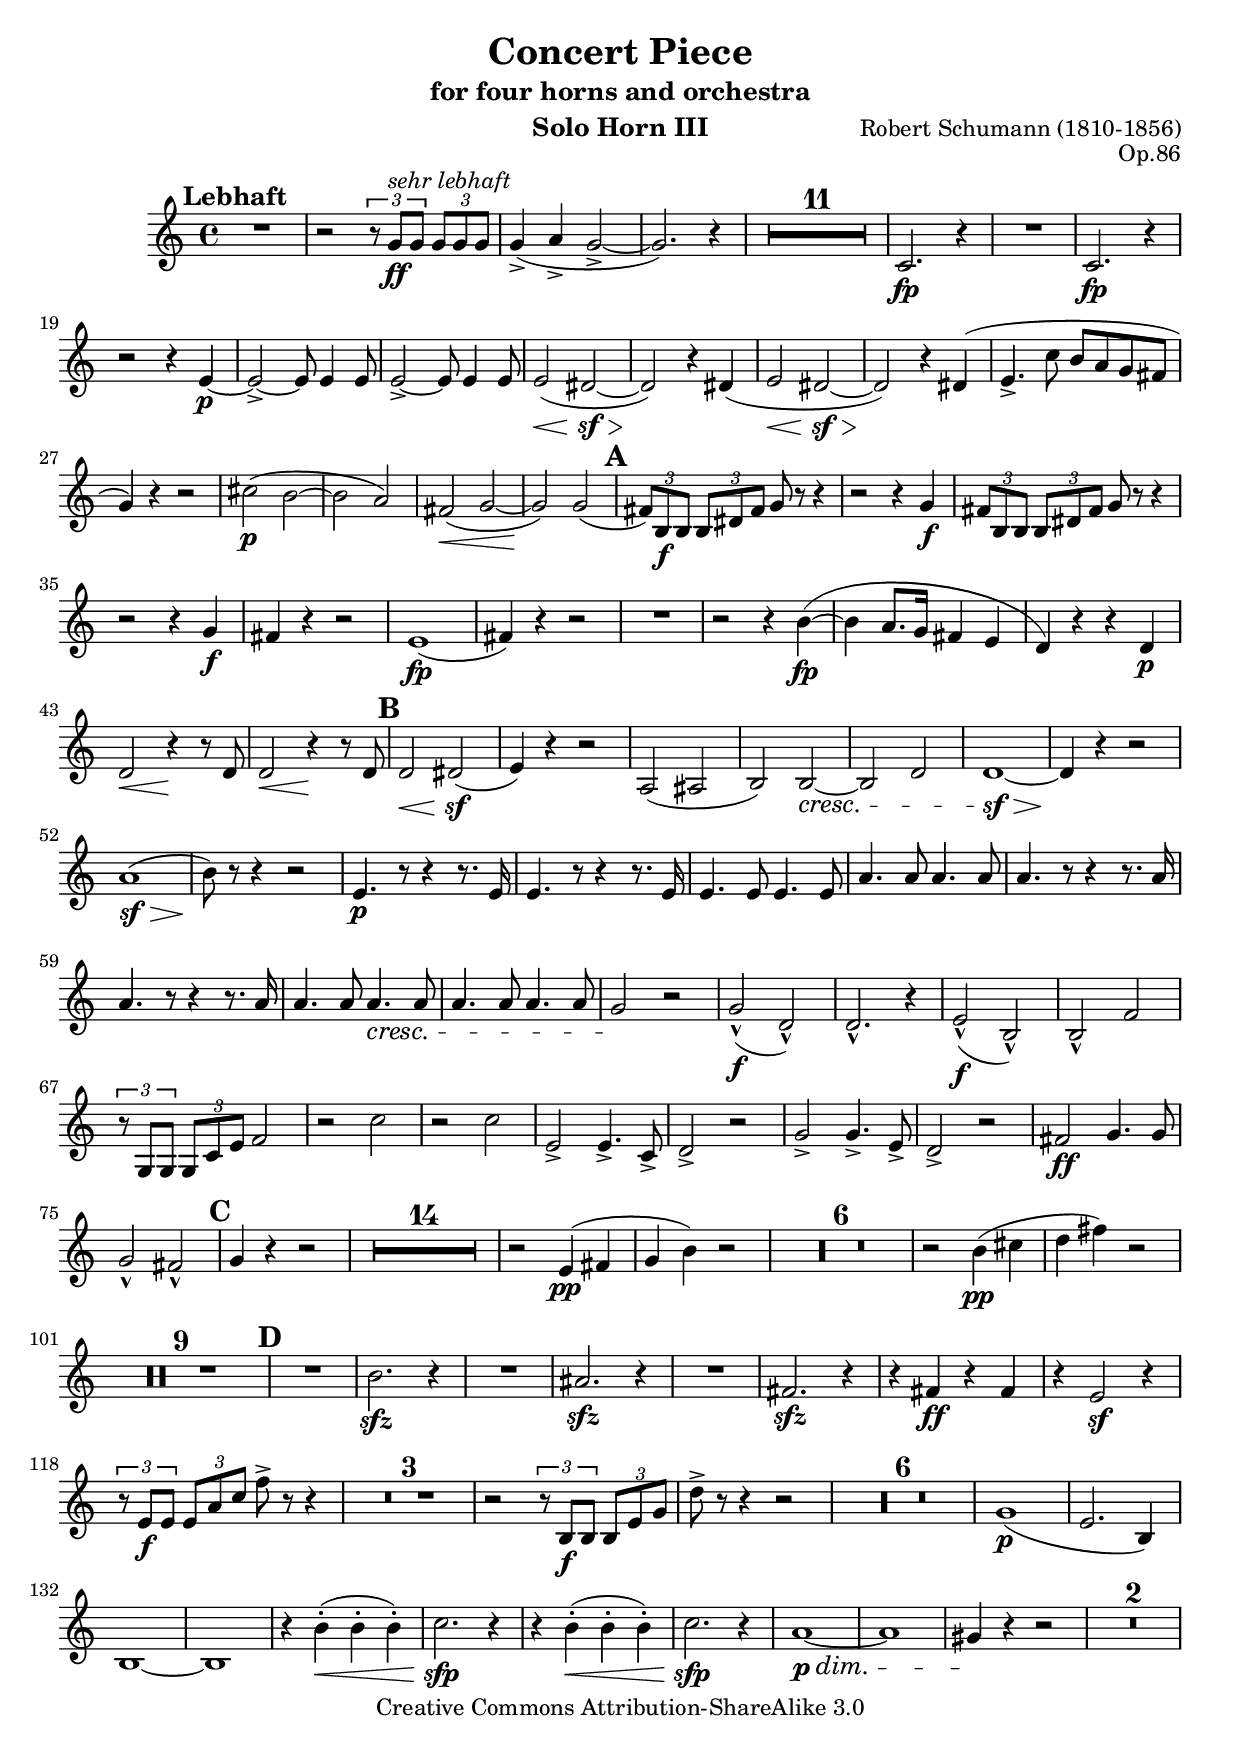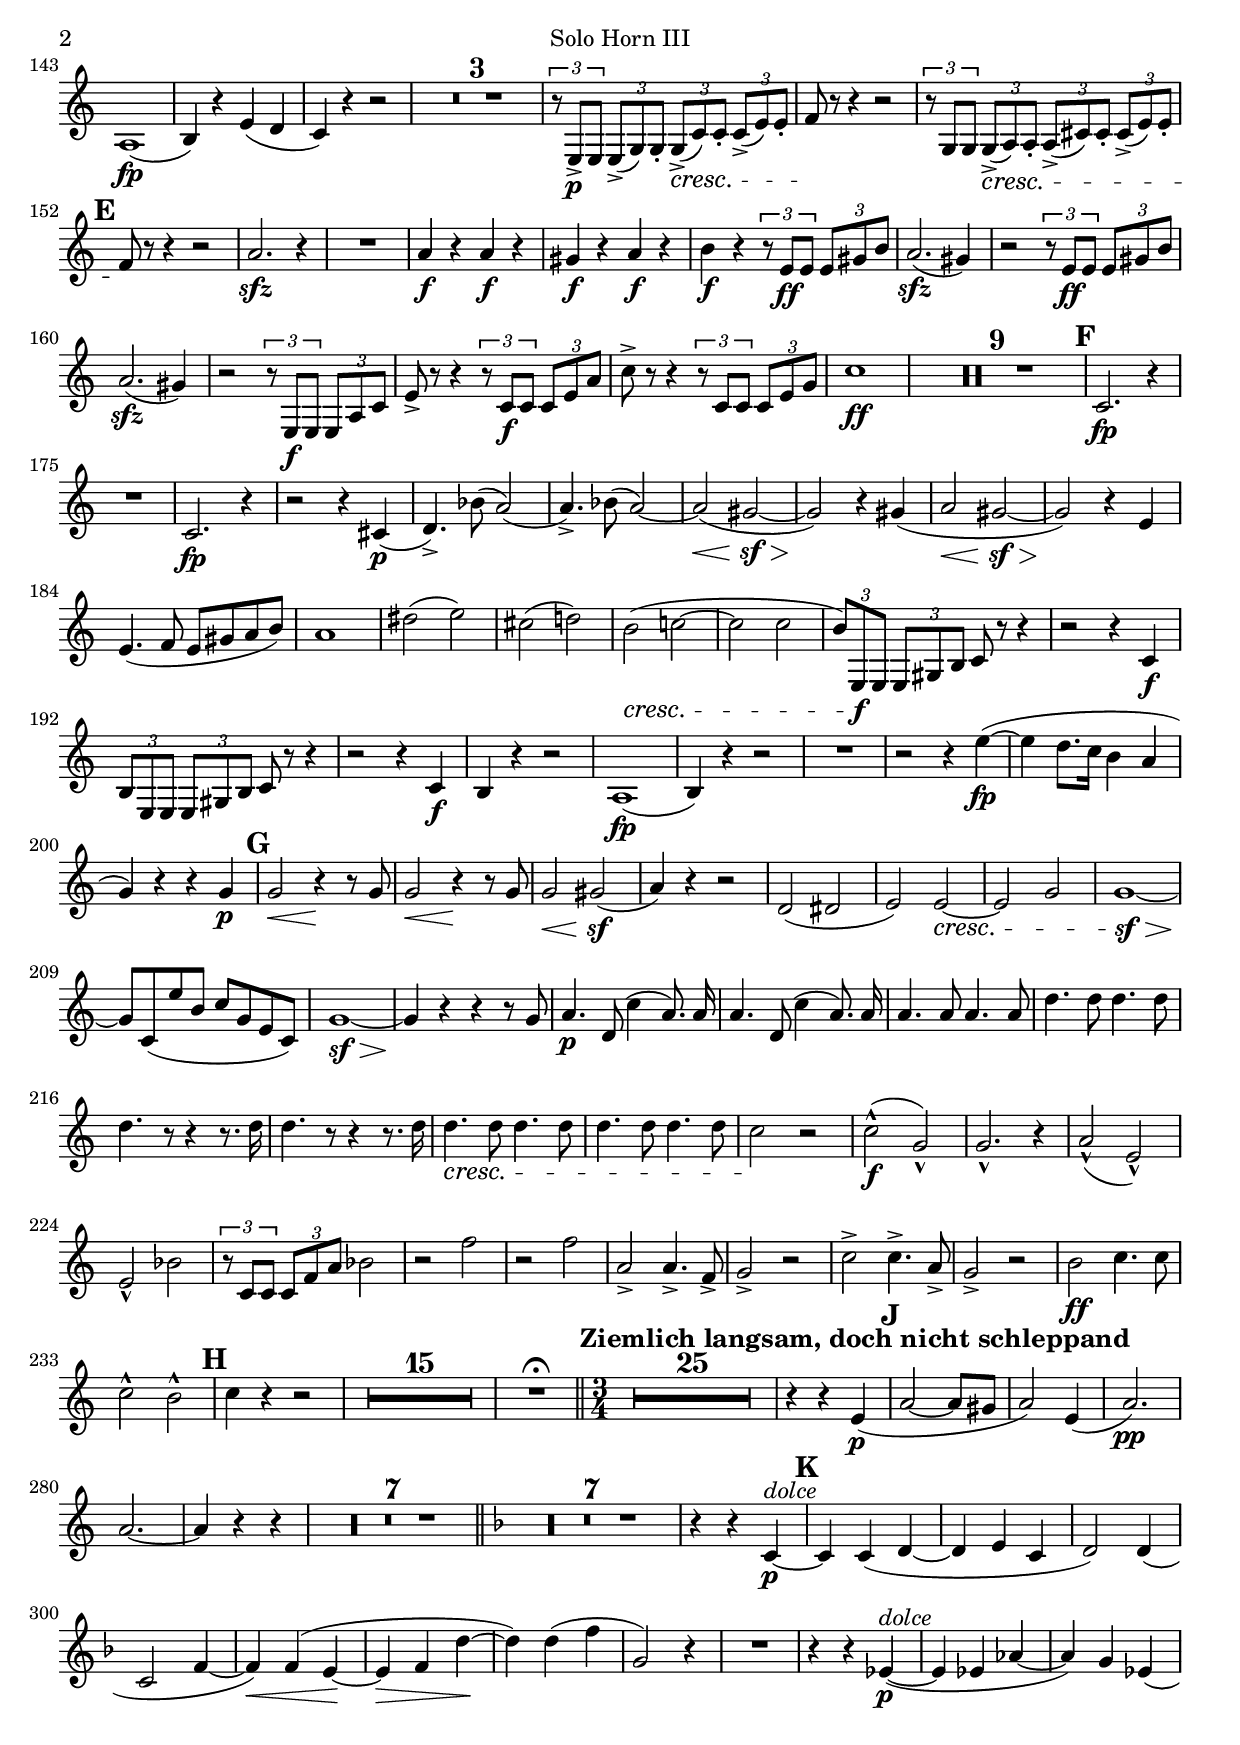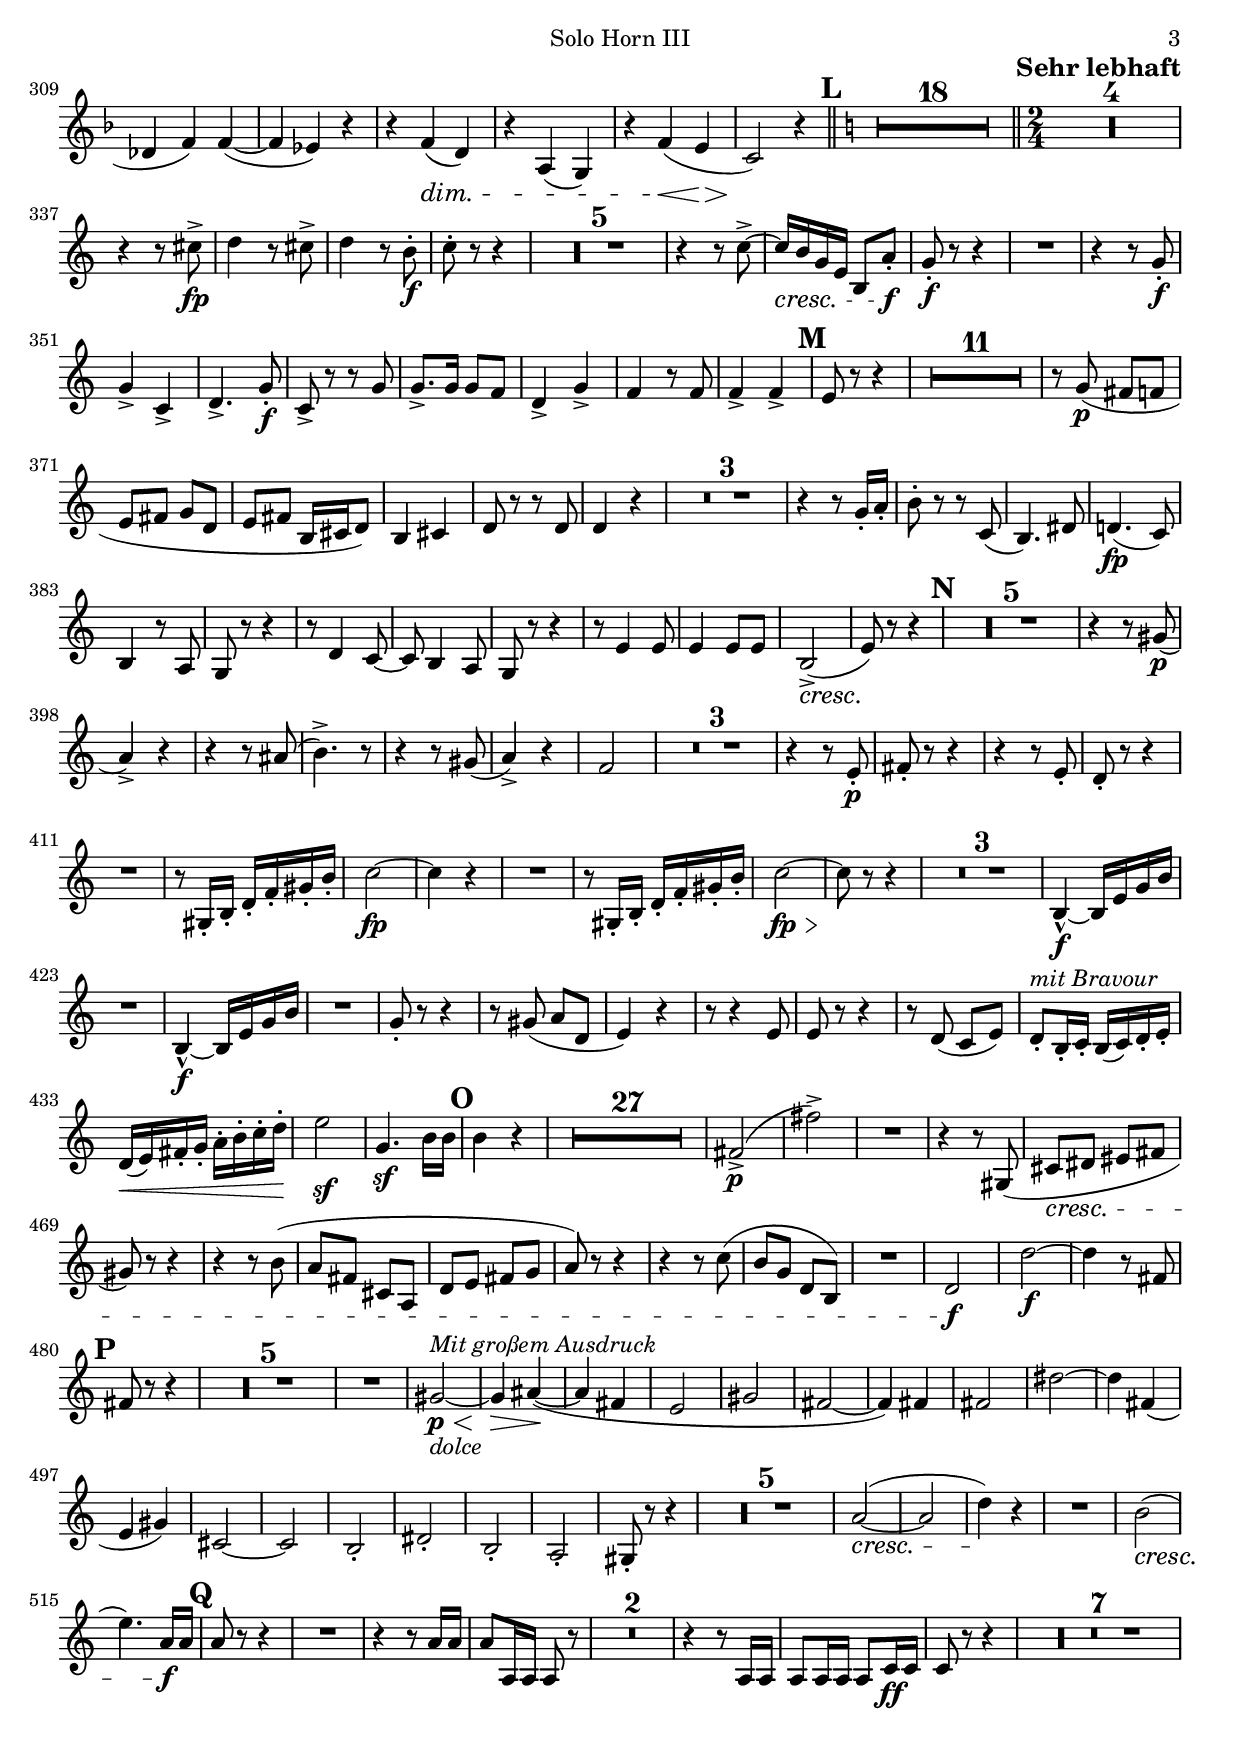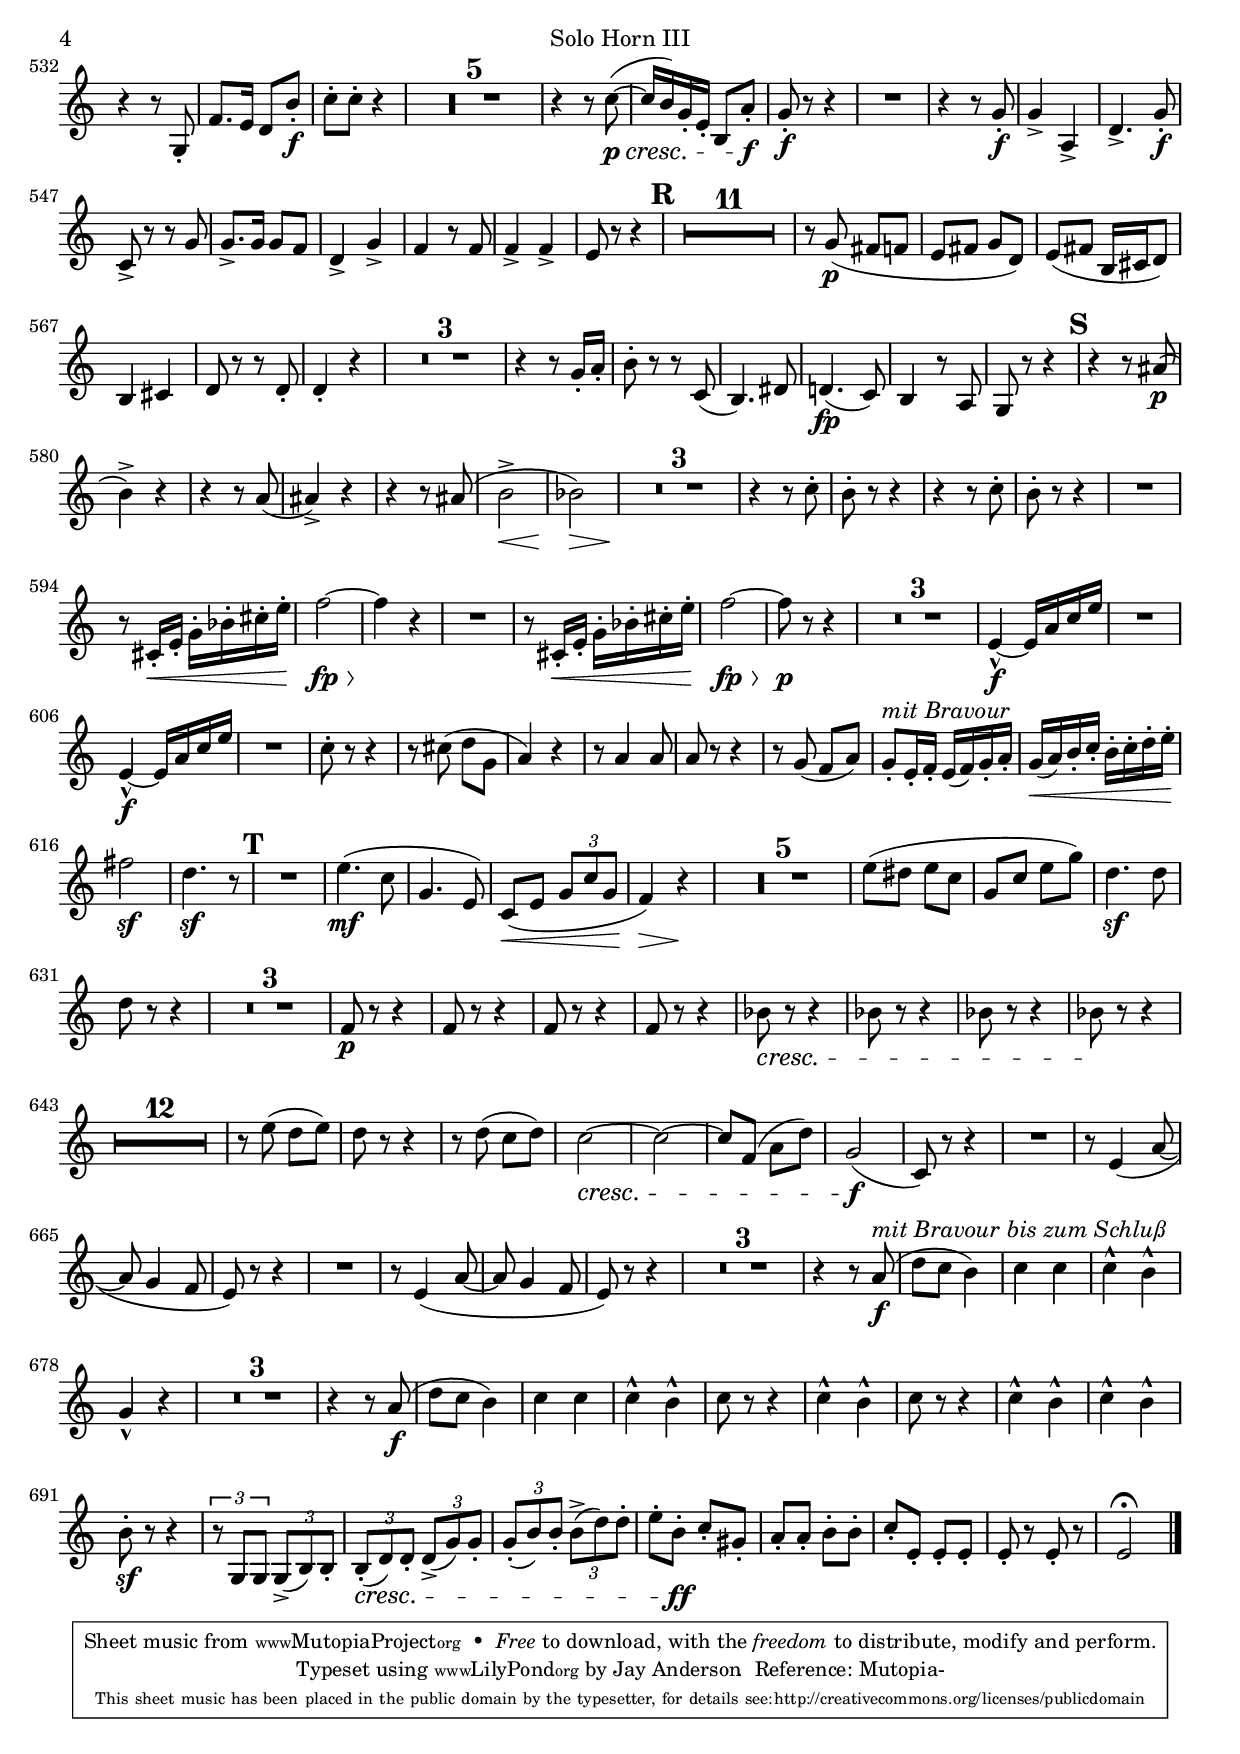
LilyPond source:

\version "2.11.63"

\include "defs.lyi" 
\version "2.11.63"

hornThree = \relative c''
{
  \transposition f
  R1 |
  r2 \times 2/3 {r8 g\ff^\sehrLebhaft g} \times 2/3 {g g g} |
  g4->( a-> g2~-> |
  g2.) r4 |
  R1*11 |
  c,2.\fp r4 |
  R1 |
  c2.\fp r4 |
  r2 r4 e4~\p |
  e2~-> e8 e4 e8 |
  e2~-> e8 e4 e8 |
  e2(\< dis~\sf\> |
  dis2)\! r4 dis( |
  e2(\< dis~\sf\> |
  dis2)\! r4 dis( |
  e4.-> c'8 b a g fis |
  g4) r r2 |
  cis2(\p b~ |
  b a) |
  fis(\< g~ |
  g)\! g( |

  %A
  \times 2/3 {fis8) b,\f b} \times 2/3 {b dis fis} g8 r r4 |
  r2 r4 g\f |
  \times 2/3 {fis8 b, b} \times 2/3 {b dis fis} g8 r r4 |
  r2 r4 g\f |
  fis r r2 |
  e1(\fp |
  fis4) r r2 |
  R1 |
  r2 r4 b~(\fp |
  b a8. g16 fis4 e |
  d) r r d\p |
  d2\< r4\! r8 d |
  d2\< r4\! r8 d |

  %B
  d2\< dis(\sf |
  e4) r r2 |
  a,2( ais |
  \crescTextCresc
  b) b~\< |
  \crescHairpin
  b d |
  d1~\sf\> |
  d4\! r r2 |
  a'1(\sf\> |
  b8)\! r r4 r2 |
  e,4.\p r8 r4 r8. e16 |
  e4. r8 r4 r8. e16 |
  e4. e8 e4. e8 |
  a4. a8 a4. a8 |
  a4. r8 r4 r8. a16 |
  a4. r8 r4 r8. a16 |
  \crescTextCresc
  a4. a8 a4.\< a8 |
  \crescHairpin
  a4. a8 a4. a8 |
  g2\! r |
  g-^(\f d-^) |
  d2.-^ r4 |
  e2-^(\f b-^) |
  b2-^ f' |
  \times 2/3 {r8 g, g} \times 2/3 {g c e} f2 |
  r c' |
  r c |
  e,-> e4.-> c8-> |
  d2-> r |
  g-> g4.-> e8-> |
  d2-> r |
  fis2\ff g4. g8 |
  g2-^ fis-^ |

  %C
  g4 r r2 |
  R1*14 |
  r2 e4(\pp fis |
  g b) r2 |
  R1*6 |
  r2 b4(\pp cis |
  d fis) r2 |
  R1*9 |

  %D
  R1 |
  b,2.\sfz r4 |
  R1 |
  ais2.\sfz r4 |
  R1 |
  fis2.\sfz r4 |
  r fis\ff r fis |
  r4 e2\sf r4 |
  \times 2/3 {r8 e\f e} \times 2/3 {e a c} f8-> r r4 |
  R1*3 |
  r2 \times 2/3 {r8 b,,\f b} \times 2/3 {b e g} |
  d'8-> r r4 r2 |
  R1*6 |
  g,1(\p |
  e2. b4) |
  b1~ | b |
  \repeat unfold 2
  {
    r4 b'-.(\< b-. b-.) |
    c2.\sfp r4 |
  }
  \dimTextDim
  a1~\p\> | a |
  \dimHairpin
  gis4\! r r2 |
  R1*2 |
  a,1(\fp |
  b4) r e( d |
  c) r r2 |
  R1*3 |
  \crescTextCresc
  \times 2/3 {r8 e,->\p e} \times 2/3 {e->( g) g-.} \times 2/3 {g->(\< c) c-.} \times 2/3 {c->( e) e-.} |
  \crescHairpin
  f8\! r r4 r2 |
  \crescTextCresc
  \times 2/3 {r8 g, g} \times 2/3 {g->(\< a) a-.} \times 2/3 {a->( cis) cis-.} \times 2/3 {cis->( e) e-.} |
  \crescHairpin

  %E
  f8\! r r4 r2 |
  a2.\sfz r4 |
  R1 |
  a4\f r a\f r |
  gis\f r a\f r |
  b\f r \times 2/3 {r8 e,\ff e} \times 2/3 {e gis b} |
  a2.(\sfz gis4) |
  r2 \times 2/3 {r8 e\ff e} \times 2/3 {e gis b} |
  a2.(\sfz gis4) |
  r2 \times 2/3 {r8 e,\f e} \times 2/3 {e a c} |
  e8-> r r4 \times 2/3 {r8 c\f c} \times 2/3 {c e a} |
  c8-> r r4 \times 2/3 {r8 c, c} \times 2/3 {c e g} |
  c1\ff |
  R1*9 |

  %F
  c,2.\fp r4 |
  R1 |
  c2.\fp r4 |
  r2 r4 cis(\p |
  d4.->) bes'8( a2)( |
  a4.->) bes8( a2~) |
  a(\< gis~\sf\> |
  gis)\! r4 gis( |
  a2(\< gis~\sf\> |
  gis)\! r4 e |
  e4.( f8 e gis a b) |
  a1 |
  dis2( e) |
  cis( d) |
  \crescTextCresc
  b(\< c~ |
  \crescHairpin
  c c |
  \times 2/3 {b8) e,,\f e} \times 2/3 {e gis b} c8 r r4 |
  r2 r4 c\f |
  \times 2/3 {b8 e, e} \times 2/3 {e gis b} c8 r r4 |
  r2 r4 c\f |
  b r r2 |
  a1(\fp |
  b4) r r2 |
  R1 |
  r2 r4 e'~(\fp |
  e d8. c16 b4 a |
  g) r r g\p |

  %G
  \repeat unfold 2
  {g2\< r4\! r8 g |}
  g2\< gis(\sf |
  a4) r r2 |
  d,2( dis |
  \crescTextCresc
  e) e~\< |
  \crescHairpin
  e g |
  g1~\sf\> |
  g8\! c,( e' b c g e c) |
  g'1~\sf\> |
  g4\! r r r8 g |
  a4.\p d,8( c'4 \autoBeamOff a8.) a16 \autoBeamOn |
  a4. d,8( c'4 \autoBeamOff a8.) a16 \autoBeamOn |
  a4. a8 a4. a8 |
  d4. d8 d4. d8 |
  d4. r8 r4 r8. d16 |
  d4. r8 r4 r8. d16 |
  \crescTextCresc
  d4.\< d8 \repeat unfold 3 {d4. d8} |
  \crescHairpin
  c2\! r |
  c-^(\f g-^) |
  g2.-^ r4 |
  a2-^( e-^) |
  e-^ bes' |
  \times 2/3 {r8 c, c} \times 2/3 {c f a} bes2 |
  r f' |
  r f |
  a,-> a4.-> f8-> |
  g2-> r |
  c-> c4.-> a8-> |
  g2-> r |
  b2\ff c4. c8 |
  c2-^ b-^ |

  %H
  c4 r r2 |
  R1*15 |
  R1^\fermataMarkup |

  %3/4
  %romanze
  R2.*25 |
  r4 r e,(\p |

  %J
  a2~ a8 gis |
  a2) e4( |
  a2.)\pp |
  a2.~ |
  a4 r r |
  R2.*7 |

  \key f \major
  R2.*7 |
  r4 r c,~\p^\dolce |

  %K
  c c( d~ |
  d e c |
  d2) d4( |
  c2 f4~ |
  f)\< f( e~\! |
  e\> f d'~\! |
  d) d( f |
  g,2) r4 |
  R2. |
  r4 r ees~(\p^\dolce |
  ees ees aes~ |
  aes) g ees( |
  des f) f~( |
  f ees) r |
  \dimTextDim
  r f(\> d) |
  \dimHairpin
  r a( g) |
  r f'(\< e\> |
  c2)\! r4 |

  %L
  \key c \major
  R2.*18 |

  %2/4
  %sehr lebhaft
  R2*4 |
  r4 r8 cis'->\fp |
  d4 r8 cis-> |
  d4 r8 b-.\f |
  c-. r r4 |
  R2*5 |
  r4 r8 c~-> |
  \crescTextCresc
  c16\< b g e b8 a'-.\f |
  \crescHairpin
  g-.\f r r4 |
  R2 |
  r4 r8 g-.\f |
  g4-> c,-> |
  d4.-> g8-.\f |
  c,8-> r r g' |
  g8.-> g16 g8 f |
  d4-> g-> |
  f r8 f8 |
  f4-> f-> |

  %M
  e8 r r4 |
  R2*11 |
  r8 g(\p fis f |
  e fis g d |
  e fis b,16 cis d8) |
  b4 cis |
  d8 r r d |
  d4 r |
  R2*3 |
  r4 r8 g16-. a-. |
  b8-. r r c,( |
  b4.) dis8 |
  d4.(\fp c8) |
  b4 r8 a |
  g r r4 |
  r8 d'4 c8~ |
  c b4 a8 |
  g r r4 |
  r8 e'4 e8 |
  e4 e8 e |
  \crescTextCresc
  b2->(\< |
  \crescHairpin
  e8)\! r r4 |

  %N
  R2*5 |
  r4 r8 gis(\p |
  a4->) r |
  r r8 ais( |
  b4.->) r8 |
  r4 r8 gis( |
  a4->) r |
  f2 |
  R2*3 |
  r4 r8 e-.\p |
  fis-. r r4 |
  r r8 e-. |
  d-. r r4 |
  R2 |
  r8 gis,16-. b-. d-. f-. gis-. b-. |
  c2~\fp |
  c4 r |
  R2 |
  r8 gis,16-. b-. d-. f-. gis-. b-. |
  c2~\fp\> |
  c8\! r r4 |
  R2*3 |
  \repeat unfold 2
  {
    b,4~-^\f b16 e g b |
    R2 |
  }
  g8-. r r4 |
  r8 gis( a d, |
  e4) r |
  r8 r4 e8 |
  e r r4 |
  r8 d( c e) |
  d8-.^\mitBravour b16-. c-. b( c) d-. e-. |
  d(\< e) fis-. g-. a-. b-. c-. d-. |
  e2\sf |
  g,4.\sf b16 b |

  %O
  b4 r |
  R2*27 |
  fis2->(\p |
  fis'->) |
  R2 |
  r4 r8 gis,,( |
  \crescTextCresc
  cis\< dis eis fis |
  \crescHairpin
  gis) r r4 |
  r4 r8 b( |
  a fis cis a |
  d e fis g |
  a) r r4 |
  r r8 c( |
  b g d b) |
  R2 |
  d2\f |
  d'~\f |
  d4 r8 fis, |

  %P
  fis r r4 |
  R2*5 |
  R2 |
  gis2~\p\<^\mitGrossemAustruck_\dolce |
  gis4\> ais~(\! |
  ais fis |
  e2 |
  gis |
  fis~ |
  fis4) fis |
  fis2 |
  dis'~ |
  dis4 fis,( |
  e gis) |
  cis,2~ |
  cis |
  b-. |
  dis-. |
  b-. |
  a-. |
  gis8-. r r4 |
  R2*5 |
  \crescTextCresc
  a'2~(\< |
  \crescHairpin
  a |
  d4)\! r |
  R2 |
  \crescTextCresc
  b2(\< |
  \crescHairpin
  e4.) a,16\f a |

  %Q
  a8 r r4 |
  R2 |
  r4 r8 a16 a |
  a8 a,16 a a8 r |
  R2*2 |
  r4 r8 a16 a |
  a8 a16 a a8 c16\ff c |
  c8 r r4 |
  R2*7 |
  r4 r8 g-. |
  f'8. e16 d8 b'-.\f |
  c-. c-. r4 |
  R2*5 |
  \crescTextCresc
  r4 r8 c~(\p\< |
  \crescHairpin
  c16 b) g-. e-. b8 a'-.\f |
  g-.\f r r4 |
  R2 |
  r4 r8 g-.\f |
  g4-> a,-> |
  d4.-> g8-.\f |
  c,-> r r g' |
  g8.-> g16 g8 f |
  d4-> g-> |
  f r8 f |
  f4-> f-> |
  e8 r r4 |

  %R
  R2*11 |
  r8 g(\p fis f |
  e fis g d) |
  e( fis b,16 cis d8) |
  b4 cis |
  d8 r r d-. |
  d4-. r |
  R2*3 |
  r4 r8 g16-. a-. |
  b8-. r r c,( |
  b4.) dis8 |
  d4.(\fp c8) |
  b4 r8 a |
  g r r4 |

  %S |
  r4 r8 ais'(\p |
  b4->) r |
  r r8 a( |
  ais4->) r |
  r r8 ais( |
  b2->\< |
  bes)\> | s1*0\!
  R2*3 |
  \repeat unfold 2
  {
    r4 r8 c-. |
    b-. r r4 |
  }
  R2 |
  r8 cis,16-.\< e-. g-. bes-. cis-. e-. |
  f2~\fp\> |
  f4\! r |
  R2 |
  r8 cis,16-.\< e-. g-. bes-. cis-. e-. |
  f2~\fp\> |
  f8\p r r4 |
  R2*3 |
  \repeat unfold 2
  {
    e,4~-^\f e16 a c e |
    R2 |
  }
  c8-. r r4 |
  r8 cis( d g, |
  a4) r |
  r8 a4 a8 |
  a r r4 |
  r8 g( f a) |
  g8-.^\mitBravour e16-. f-. e( f) g-. a-. |
  g(\< a) b-. c-. b-. c-. d-. e-. |
  fis2\sf |
  d4.\sf r8 |

  %T
  R2 |
  e4.(\mf c8 |
  g4. e8) |
  c8(\< e \times 2/3 {g8 c g} |
  f4)\> r\! |
  R2*5 |
  e'8( dis e c |
  g c e g) |
  d4.\sf d8 |
  d r r4 |
  R2*3 |
  f,8\p r r4 |
  \repeat unfold 3 { f8 r r4 | } |
  \crescTextCresc
  bes8\< r r4 |
  \crescHairpin
  \repeat unfold 2 { bes8 r r4 | } |
  bes8\! r r4 |
  R2*12 |
  r8 e( d e) |
  d r r4 |
  r8 d( c d) |
  \crescTextCresc
  c2~\< |
  \crescHairpin
  c~ |
  c8 f,( a d) |
  g,2(\f |
  c,8) r r4 |
  R2 |
  r8 e4( a8~ |
  a g4 f8 |
  e) r r4 |
  R2 |
  r8 e4( a8~ |
  a g4 f8 |
  e) r r4 |
  R2*3 |
  r4 r8 a(\f^\mitBravourBis |
  d c b4) |
  c c |
  c-^ b-^ |
  g-^ r |
  R2*3 |
  r4 r8 a(\f |
  d c b4) |
  c c |
  \repeat unfold 2
  {
    c-^ b-^ |
    c8 r r4 |
  }
  c4-^ b-^ |
  c4-^ b-^ |
  b8-.\sf r r4 |
  \times 2/3 {r8 g, g} \times 2/3 {g->( b) b-.} |
  \crescTextCresc
  \times 2/3 {b-.(\< d) d-.} \times 2/3 {d->( g) g-.} |
  \crescHairpin
  \times 2/3 {g-.( b) b-.} \times 2/3 {b->( d) d-.} |
  e8-. b-.\ff c-. gis-. |
  a-. a-. b-. b-. |
  c-. e,-. e-. e-. |
  e-. r e-. r |
  e2\fermata |
}

 

instrument = "Solo Horn III"

notes = \hornThree

\version "2.11.63"

\include "defs.lyi"

\paper
{
  %#(define page-breaking ly:minimal-breaking)
  #(define page-breaking ly:page-turn-breaking)
  ragged-last-bottom = ##f
}

\book
{
  \include "header.lyi"
  \score
  {
    \new Staff \with { \consists "Page_turn_engraver" }
    {
      << \notes \outline >>
    }
  }
}




